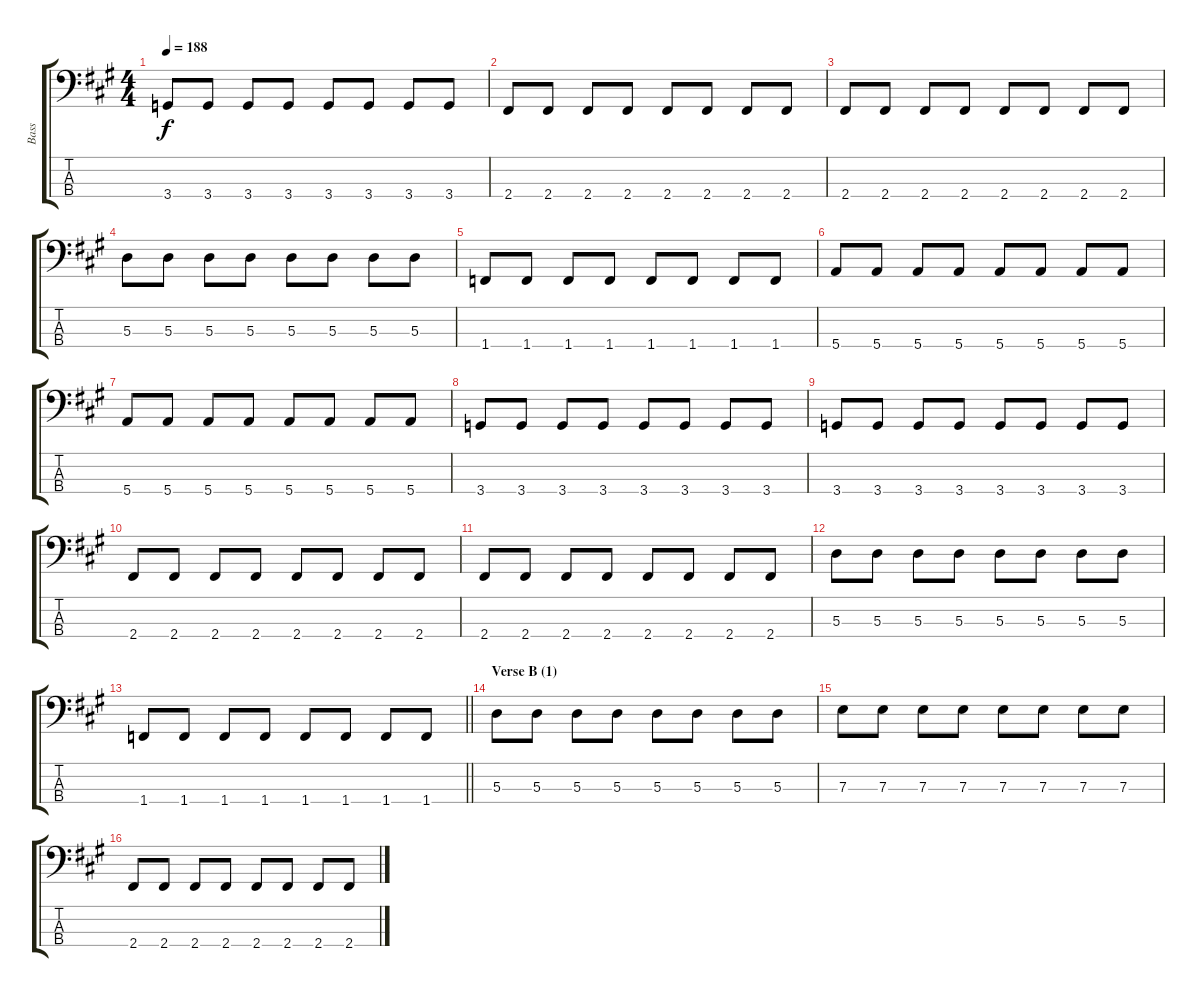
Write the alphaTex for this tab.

\track ("Bass" "Bass") {instrument electricbasspick}
\staff {score tabs}
\tuning (G2 D2 A1 E1) {hide}
\ts (4 4)
\tempo 188
\clef f4
\ks a
3.4.8{dy f} 3.4.8 3.4.8 3.4.8 3.4.8 3.4.8 3.4.8 3.4.8 |
2.4.8 2.4.8 2.4.8 2.4.8 2.4.8 2.4.8 2.4.8 2.4.8 |
2.4.8 2.4.8 2.4.8 2.4.8 2.4.8 2.4.8 2.4.8 2.4.8 |
5.3.8 5.3.8 5.3.8 5.3.8 5.3.8 5.3.8 5.3.8 5.3.8 |
1.4.8 1.4.8 1.4.8 1.4.8 1.4.8 1.4.8 1.4.8 1.4.8 |
5.4.8 5.4.8 5.4.8 5.4.8 5.4.8 5.4.8 5.4.8 5.4.8 |
5.4.8 5.4.8 5.4.8 5.4.8 5.4.8 5.4.8 5.4.8 5.4.8 |
3.4.8 3.4.8 3.4.8 3.4.8 3.4.8 3.4.8 3.4.8 3.4.8 |
3.4.8 3.4.8 3.4.8 3.4.8 3.4.8 3.4.8 3.4.8 3.4.8 |
2.4.8 2.4.8 2.4.8 2.4.8 2.4.8 2.4.8 2.4.8 2.4.8 |
2.4.8 2.4.8 2.4.8 2.4.8 2.4.8 2.4.8 2.4.8 2.4.8 |
5.3.8 5.3.8 5.3.8 5.3.8 5.3.8 5.3.8 5.3.8 5.3.8 |
\barLineRight lightlight
1.4.8 1.4.8 1.4.8 1.4.8 1.4.8 1.4.8 1.4.8 1.4.8 |
\section ("" "Verse B (1)")
5.3.8 5.3.8 5.3.8 5.3.8 5.3.8 5.3.8 5.3.8 5.3.8 |
7.3.8 7.3.8 7.3.8 7.3.8 7.3.8 7.3.8 7.3.8 7.3.8 |
2.4.8 2.4.8 2.4.8 2.4.8 2.4.8 2.4.8 2.4.8 2.4.8
